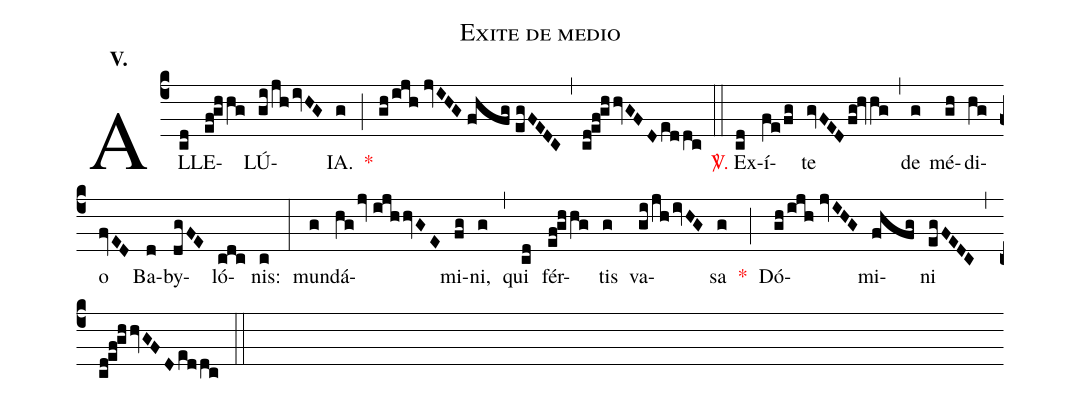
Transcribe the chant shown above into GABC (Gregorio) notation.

name:Exite de medio;
mode:V.;
office-part:Alleluia;
%%
(c4) AL(cd)LE(ef!ghhg)LÚ(gi/jhivHG)IA.(g) <v>\red{*}</v>(;) (gh/ijh//jvIHG//fhfg//egFEDC) (,) (cd!ef!ghhvGFD/eddc) (::) <v>\red{\Vbar.}</v> Ex(cd)í(fe/fg)te(gvFED/fg!hvhg) (,) de(g) mé(gh)di(hg)o(fvED) Ba(d)by(dgFE)ló(cdc)nis:(c) (:) mun(g)dá(hg/jv//ijhhvGE)mi(fg)ni,(g) (,) qui(cd) fér(ef!ghhg)tis(g) va(gi/jhivHG)sa(g) <v>\red{*}</v>(;) Dó(gh/ijh//jvIHG)mi(fhfg)ni(egFEDC) (,) (cd!ef!ghhvGFD/eddc) (::)
